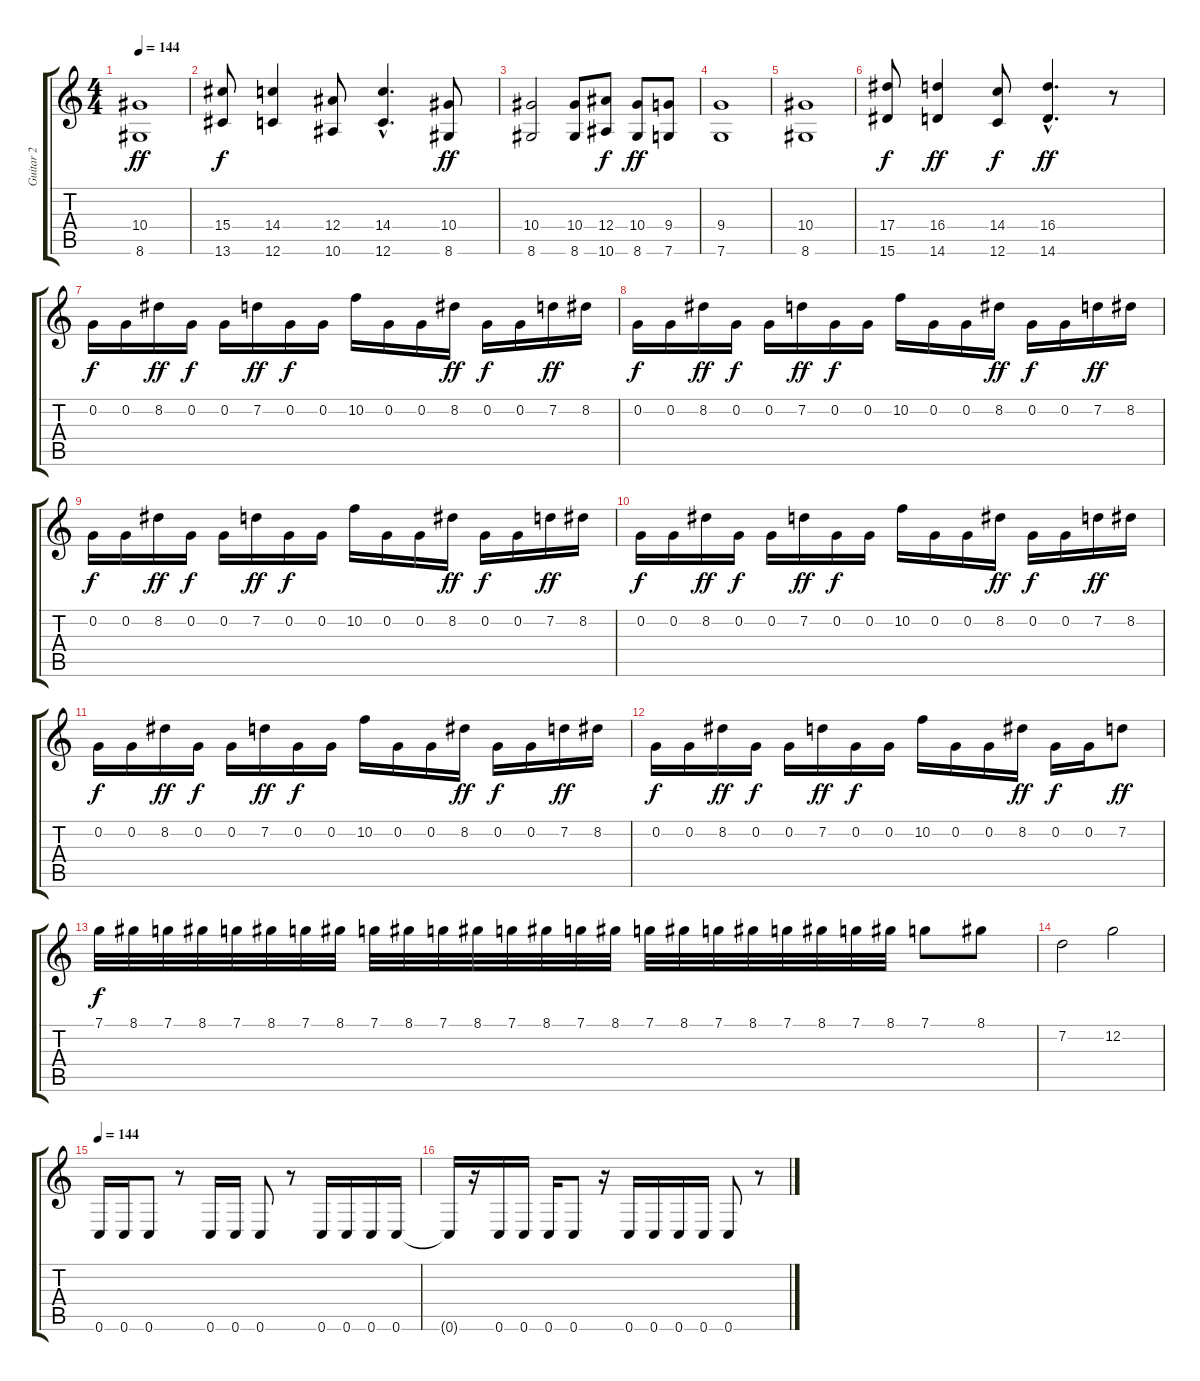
\track ("Guitar 2" "Guitar 2") {instrument overdrivenguitar}
\staff {score tabs}
\tuning (C4 G3 Eb3 Bb2 F2 C2) {hide}
\ts (4 4)
\tempo 144
\clef g2
\ks c
(10.4 8.6).1{dy ff} |
(15.4 13.6).8{dy f} (14.4 12.6).4 (12.4 10.6).8 (14.4{hac} 12.6{hac}).4{d} (10.4 8.6).8{dy ff} |
(10.4 8.6).2 (10.4 8.6).8 (12.4 10.6).8{dy f} (10.4 8.6).8{dy ff} (9.4 7.6).8 |
(9.4 7.6).1 |
(10.4 8.6).1 |
(17.4 15.6).8{dy f} (16.4 14.6).4{dy ff} (14.4 12.6).8{dy f} (16.4{hac} 14.6{hac}).4{d dy ff} r.8 |
0.2.16{dy f} 0.2.16 8.2.16{dy ff} 0.2.16{dy f} 0.2.16 7.2.16{dy ff} 0.2.16{dy f} 0.2.16 10.2.16 0.2.16 0.2.16 8.2.16{dy ff} 0.2.16{dy f} 0.2.16 7.2.16{dy ff} 8.2.16 |
0.2.16{dy f} 0.2.16 8.2.16{dy ff} 0.2.16{dy f} 0.2.16 7.2.16{dy ff} 0.2.16{dy f} 0.2.16 10.2.16 0.2.16 0.2.16 8.2.16{dy ff} 0.2.16{dy f} 0.2.16 7.2.16{dy ff} 8.2.16 |
0.2.16{dy f} 0.2.16 8.2.16{dy ff} 0.2.16{dy f} 0.2.16 7.2.16{dy ff} 0.2.16{dy f} 0.2.16 10.2.16 0.2.16 0.2.16 8.2.16{dy ff} 0.2.16{dy f} 0.2.16 7.2.16{dy ff} 8.2.16 |
0.2.16{dy f} 0.2.16 8.2.16{dy ff} 0.2.16{dy f} 0.2.16 7.2.16{dy ff} 0.2.16{dy f} 0.2.16 10.2.16 0.2.16 0.2.16 8.2.16{dy ff} 0.2.16{dy f} 0.2.16 7.2.16{dy ff} 8.2.16 |
0.2.16{dy f} 0.2.16 8.2.16{dy ff} 0.2.16{dy f} 0.2.16 7.2.16{dy ff} 0.2.16{dy f} 0.2.16 10.2.16 0.2.16 0.2.16 8.2.16{dy ff} 0.2.16{dy f} 0.2.16 7.2.16{dy ff} 8.2.16 |
0.2.16{dy f} 0.2.16 8.2.16{dy ff} 0.2.16{dy f} 0.2.16 7.2.16{dy ff} 0.2.16{dy f} 0.2.16 10.2.16 0.2.16 0.2.16 8.2.16{dy ff} 0.2.16{dy f} 0.2.16 7.2.8{dy ff} |
7.1.32{dy f} 8.1.32 7.1.32 8.1.32 7.1.32 8.1.32 7.1.32 8.1.32 7.1.32 8.1.32 7.1.32 8.1.32 7.1.32 8.1.32 7.1.32 8.1.32 7.1.32 8.1.32 7.1.32 8.1.32 7.1.32 8.1.32 7.1.32 8.1.32 7.1.8 8.1.8 |
7.2.2 12.2.2 |
\tempo 144
0.6.16 0.6.16 0.6.8 r.8 0.6.16 0.6.16 0.6.8 r.8 0.6.16 0.6.16 0.6.16 0.6.16 |
0.6{t}.16 r.16 0.6.16 0.6.16 0.6.16 0.6.8 r.16 0.6.16 0.6.16 0.6.16 0.6.16 0.6.8 r.8
